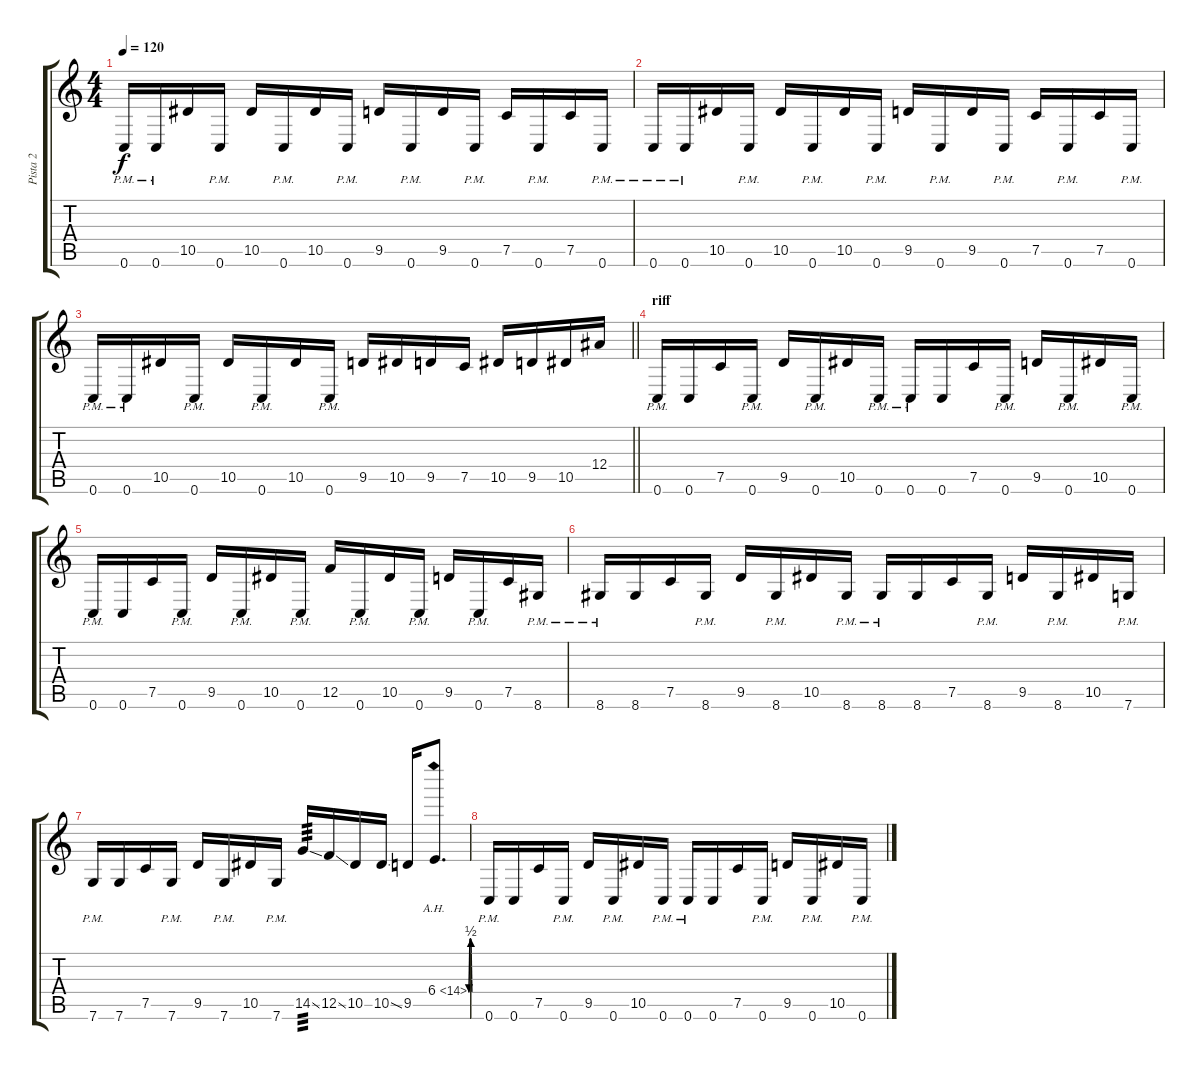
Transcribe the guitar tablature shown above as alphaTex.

\track ("Pista 2" "Pista 2") {instrument distortionguitar}
\staff {score tabs}
\tuning (C4 G3 Eb3 Bb2 F2 C2) {hide}
\ts (4 4)
\tempo 120
\clef g2
\ks c
0.6{pm}.16{dy f} 0.6{pm}.16 10.5.16 0.6{pm}.16 10.5.16 0.6{pm}.16 10.5.16 0.6{pm}.16 9.5.16 0.6{pm}.16 9.5.16 0.6{pm}.16 7.5.16 0.6{pm}.16 7.5.16 0.6{pm}.16 |
0.6{pm}.16 0.6{pm}.16 10.5.16 0.6{pm}.16 10.5.16 0.6{pm}.16 10.5.16 0.6{pm}.16 9.5.16 0.6{pm}.16 9.5.16 0.6{pm}.16 7.5.16 0.6{pm}.16 7.5.16 0.6{pm}.16 |
\barLineRight lightlight
0.6{pm}.16 0.6{pm}.16 10.5.16 0.6{pm}.16 10.5.16 0.6{pm}.16 10.5.16 0.6{pm}.16 9.5.16 10.5.16 9.5.16 7.5.16 10.5.16 9.5.16 10.5.16 12.4.16 |
\section ("" "riff")
0.6{pm}.16 0.6.16 7.5.16 0.6{pm}.16 9.5.16 0.6{pm}.16 10.5.16 0.6{pm}.16 0.6{pm}.16 0.6.16 7.5.16 0.6{pm}.16 9.5.16 0.6{pm}.16 10.5.16 0.6{pm}.16 |
0.6{pm}.16 0.6.16 7.5.16 0.6{pm}.16 9.5.16 0.6{pm}.16 10.5.16 0.6{pm}.16 12.5.16 0.6{pm}.16 10.5.16 0.6{pm}.16 9.5.16 0.6{pm}.16 7.5.16 8.6{pm}.16 |
8.6{pm}.16 8.6.16 7.5.16 8.6{pm}.16 9.5.16 8.6{pm}.16 10.5.16 8.6{pm}.16 8.6{pm}.16 8.6.16 7.5.16 8.6{pm}.16 9.5.16 8.6{pm}.16 10.5.16 7.6{pm}.16 |
7.6{pm}.16 7.6.16 7.5.16 7.6{pm}.16 9.5.16 7.6{pm}.16 10.5.16 7.6{pm}.16 14.5{ss}.16{tp 3} 12.5{ss}.16 10.5.16 10.5{ss}.16 9.5.16 6.4{be (custom 0 0 10 2 20 2 30 0 60 0) ah 8}.8{d} |
0.6{pm}.16 0.6.16 7.5.16 0.6{pm}.16 9.5.16 0.6{pm}.16 10.5.16 0.6{pm}.16 0.6{pm}.16 0.6.16 7.5.16 0.6{pm}.16 9.5.16 0.6{pm}.16 10.5.16 0.6{pm}.16
